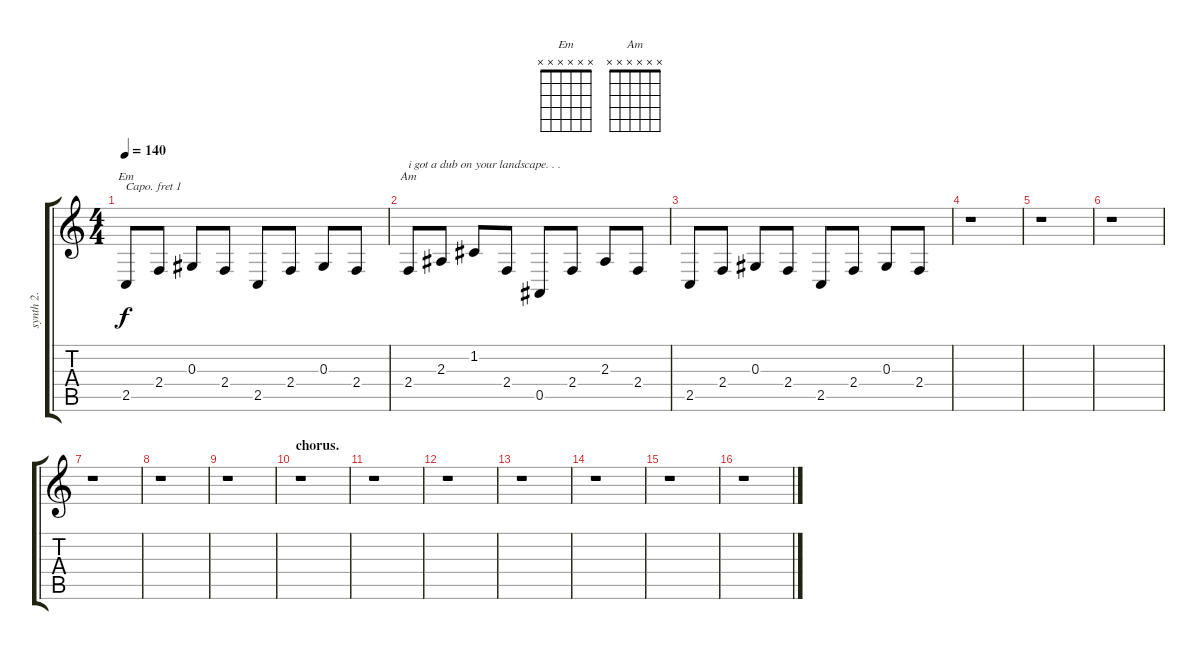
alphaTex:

\track ("synth 2." "synth 2.") {instrument fx3crystal}
\staff {score tabs}
\capo 1
\tuning (E4 B3 G3 D3 A2 E2) {hide}
\chord ("Em" x x x x x x) {firstfret 0}
\chord ("Am" x x x x x x) {firstfret 0}
\ts (4 4)
\tempo 140
\clef g2
\ks c
2.5.8{ch "Em" dy f} 2.4.8 0.3.8 2.4.8 2.5.8 2.4.8 0.3.8 2.4.8 |
2.4.8{ch "Am" txt "i got a dub on your landscape. . ."} 2.3.8 1.2.8 2.4.8 0.5.8 2.4.8 2.3.8 2.4.8 |
2.5.8 2.4.8 0.3.8 2.4.8 2.5.8 2.4.8 0.3.8 2.4.8 |
r.1 |
r.1 |
r.1 |
r.1 |
r.1 |
r.1 |
\section ("" "chorus.")
r.1 |
r.1 |
r.1 |
r.1 |
r.1 |
r.1 |
r.1
